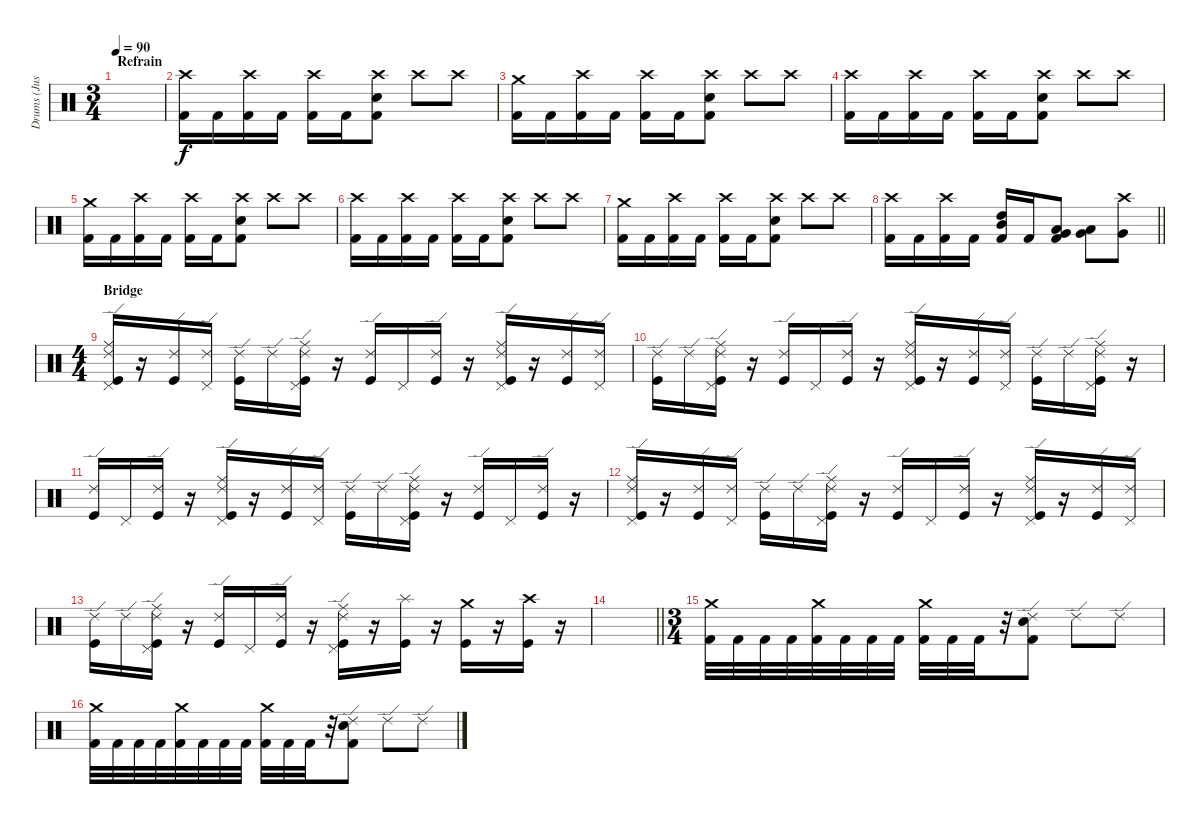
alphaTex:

\track ("Drums (Justin)" "Drums (Jus") {instrument percussion}
\staff {score}
\articulation defaults
\ts (3 4)
\section ("" "Refrain")
\tempo 90
\clef neutral
\ks c
|
("Crash high (hit)" "Kick (hit) 2").16 "Kick (hit) 2".16 ("Crash high (hit)" "Kick (hit) 2").16 "Kick (hit) 2".16 ("Crash high (hit)" "Kick (hit) 2").16 "Kick (hit) 2".16 ("Crash high (hit)" "Electric Snare (hit)" "Kick (hit) 2").8 "Crash high (hit)".8 "Crash high (hit)".8 |
("Crash medium (hit)" "Kick (hit) 2").16 "Kick (hit) 2".16 ("Crash high (hit)" "Kick (hit) 2").16 "Kick (hit) 2".16 ("Crash high (hit)" "Kick (hit) 2").16 "Kick (hit) 2".16 ("Crash high (hit)" "Electric Snare (hit)" "Kick (hit) 2").8 "Crash high (hit)".8 "Crash high (hit)".8 |
("Crash high (hit)" "Kick (hit) 2").16 "Kick (hit) 2".16 ("Crash high (hit)" "Kick (hit) 2").16 "Kick (hit) 2".16 ("Crash high (hit)" "Kick (hit) 2").16 "Kick (hit) 2".16 ("Crash high (hit)" "Electric Snare (hit)" "Kick (hit) 2").8 "Crash high (hit)".8 "Crash high (hit)".8 |
("Crash medium (hit)" "Kick (hit) 2").16 "Kick (hit) 2".16 ("Crash high (hit)" "Kick (hit) 2").16 "Kick (hit) 2".16 ("Crash high (hit)" "Kick (hit) 2").16 "Kick (hit) 2".16 ("Crash high (hit)" "Electric Snare (hit)" "Kick (hit) 2").8 "Crash high (hit)".8 "Crash high (hit)".8 |
("Crash high (hit)" "Kick (hit) 2").16 "Kick (hit) 2".16 ("Crash high (hit)" "Kick (hit) 2").16 "Kick (hit) 2".16 ("Crash high (hit)" "Kick (hit) 2").16 "Kick (hit) 2".16 ("Crash high (hit)" "Electric Snare (hit)" "Kick (hit) 2").8 "Crash high (hit)".8 "Crash high (hit)".8 |
("Crash medium (hit)" "Kick (hit) 2").16 "Kick (hit) 2".16 ("Crash high (hit)" "Kick (hit) 2").16 "Kick (hit) 2".16 ("Crash high (hit)" "Kick (hit) 2").16 "Kick (hit) 2".16 ("Crash high (hit)" "Electric Snare (hit)" "Kick (hit) 2").8 "Crash high (hit)".8 "Crash high (hit)".8 |
\barLineRight lightlight
("Crash high (hit)" "Kick (hit) 2").16 "Kick (hit) 2".16 ("Crash high (hit)" "Kick (hit) 2").16 "Kick (hit) 2".16 ("High Tom (hit)" "Mid Tom (hit)" "Kick (hit) 2").16{bd 120} "Kick (hit) 2".16 ("Low Tom (hit)" "Very Low Tom (hit)" "Kick (hit) 2").8{bd 120} ("Very Low Tom (hit)" "Low Floor Tom (hit)").8{bd 240} ("Crash high (hit)" "Very Low Tom (hit)").8{bd 120} |
\ts (4 4)
\section ("" "Bridge")
("Ride (middle)" "Ride (edge) 2" "Pedal Hi-Hat (hit)" "Kick (hit)").16 r.16 ("Ride (edge) 2" "Kick (hit)").16 ("Ride (edge) 2" "Pedal Hi-Hat (hit)").16 ("Ride (edge) 2" "Kick (hit)").16 "Ride (edge) 2".16 ("Ride (middle)" "Ride (edge) 2" "Pedal Hi-Hat (hit)" "Kick (hit)").16 r.16 ("Ride (edge) 2" "Kick (hit)").16 "Pedal Hi-Hat (hit)".16 ("Ride (edge) 2" "Kick (hit)").16 r.16 ("Ride (middle)" "Ride (edge) 2" "Pedal Hi-Hat (hit)" "Kick (hit)").16 r.16 ("Ride (edge) 2" "Kick (hit)").16 ("Ride (edge) 2" "Pedal Hi-Hat (hit)").16 |
("Ride (edge) 2" "Kick (hit)").16 "Ride (edge) 2".16 ("Ride (middle)" "Ride (edge) 2" "Pedal Hi-Hat (hit)" "Kick (hit)").16 r.16 ("Ride (edge) 2" "Kick (hit)").16 "Pedal Hi-Hat (hit)".16 ("Ride (edge) 2" "Kick (hit)").16 r.16 ("Ride (middle)" "Ride (edge) 2" "Pedal Hi-Hat (hit)" "Kick (hit)").16 r.16 ("Ride (edge) 2" "Kick (hit)").16 ("Ride (edge) 2" "Pedal Hi-Hat (hit)").16 ("Ride (edge) 2" "Kick (hit)").16 "Ride (edge) 2".16 ("Ride (middle)" "Ride (edge) 2" "Pedal Hi-Hat (hit)" "Kick (hit)").16 r.16 |
("Ride (edge) 2" "Kick (hit)").16 "Pedal Hi-Hat (hit)".16 ("Ride (edge) 2" "Kick (hit)").16 r.16 ("Ride (middle)" "Ride (edge) 2" "Pedal Hi-Hat (hit)" "Kick (hit)").16 r.16 ("Ride (edge) 2" "Kick (hit)").16 ("Ride (edge) 2" "Pedal Hi-Hat (hit)").16 ("Ride (edge) 2" "Kick (hit)").16 "Ride (edge) 2".16 ("Ride (middle)" "Ride (edge) 2" "Pedal Hi-Hat (hit)" "Kick (hit)").16 r.16 ("Ride (edge) 2" "Kick (hit)").16 "Pedal Hi-Hat (hit)".16 ("Ride (edge) 2" "Kick (hit)").16 r.16 |
("Ride (middle)" "Ride (edge) 2" "Pedal Hi-Hat (hit)" "Kick (hit)").16 r.16 ("Ride (edge) 2" "Kick (hit)").16 ("Ride (edge) 2" "Pedal Hi-Hat (hit)").16 ("Ride (edge) 2" "Kick (hit)").16 "Ride (edge) 2".16 ("Ride (middle)" "Ride (edge) 2" "Pedal Hi-Hat (hit)" "Kick (hit)").16 r.16 ("Ride (edge) 2" "Kick (hit)").16 "Pedal Hi-Hat (hit)".16 ("Ride (edge) 2" "Kick (hit)").16 r.16 ("Ride (middle)" "Ride (edge) 2" "Pedal Hi-Hat (hit)" "Kick (hit)").16 r.16 ("Ride (edge) 2" "Kick (hit)").16 ("Ride (edge) 2" "Pedal Hi-Hat (hit)").16 |
("Ride (edge) 2" "Kick (hit)").16 "Ride (edge) 2".16 ("Ride (middle)" "Ride (edge) 2" "Pedal Hi-Hat (hit)" "Kick (hit)").16 r.16 ("Ride (edge) 2" "Kick (hit)").16 "Pedal Hi-Hat (hit)".16 ("Ride (edge) 2" "Kick (hit)").16 r.16 ("Ride (middle)" "Ride (edge) 2" "Pedal Hi-Hat (hit)" "Kick (hit)").16 r.16 ("Splash (hit)" "Kick (hit)").16 r.16 ("Crash medium (hit)" "Kick (hit)").16 r.16 ("Crash high (hit)" "Kick (hit)").16 r.16 |
\barLineRight lightlight
|
\ts (3 4)
\section ("" "")
("Crash medium (hit)" "Kick (hit) 2").32 "Kick (hit) 2".32 "Kick (hit) 2".32 "Kick (hit) 2".32 ("Crash medium (hit)" "Kick (hit) 2").32 "Kick (hit) 2".32 "Kick (hit) 2".32 "Kick (hit) 2".32 ("Crash medium (hit)" "Kick (hit) 2").32 "Kick (hit) 2".32 "Kick (hit) 2".32 r.32 ("Ride (edge) 2" "Electric Snare (hit)" "Kick (hit) 2").8 "Ride (edge) 2".8 "Ride (edge) 2".8 |
("Crash medium (hit)" "Kick (hit) 2").32 "Kick (hit) 2".32 "Kick (hit) 2".32 "Kick (hit) 2".32 ("Crash medium (hit)" "Kick (hit) 2").32 "Kick (hit) 2".32 "Kick (hit) 2".32 "Kick (hit) 2".32 ("Crash medium (hit)" "Kick (hit) 2").32 "Kick (hit) 2".32 "Kick (hit) 2".32 r.32 ("Ride (edge) 2" "Electric Snare (hit)" "Kick (hit) 2").8 "Ride (edge) 2".8 "Ride (edge) 2".8
